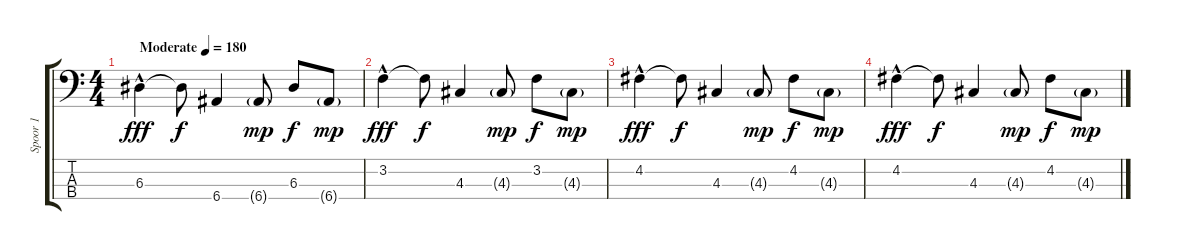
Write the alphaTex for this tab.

\track ("Spoor 1" "Spoor 1") {instrument fretlessbass}
\staff {score tabs}
\tuning (G2 D2 A1 E1) {hide}
\ts (4 4)
\tempo (180 "Moderate")
\clef f4
\ks c
6.3{hac}.4{dy fff instrument fretlessbass} 6.3{t}.8{dy f} 6.4.4 6.4{g}.8{dy mp} 6.3.8{dy f} 6.4{g}.8{dy mp} |
3.2{hac}.4{dy fff} 3.2{t}.8{dy f} 4.3.4 4.3{g}.8{dy mp} 3.2.8{dy f} 4.3{g}.8{dy mp} |
4.2{hac}.4{dy fff} 4.2{t}.8{dy f} 4.3.4 4.3{g}.8{dy mp} 4.2.8{dy f} 4.3{g}.8{dy mp} |
4.2{hac}.4{dy fff} 4.2{t}.8{dy f} 4.3.4 4.3{g}.8{dy mp} 4.2.8{dy f} 4.3{g}.8{dy mp}
